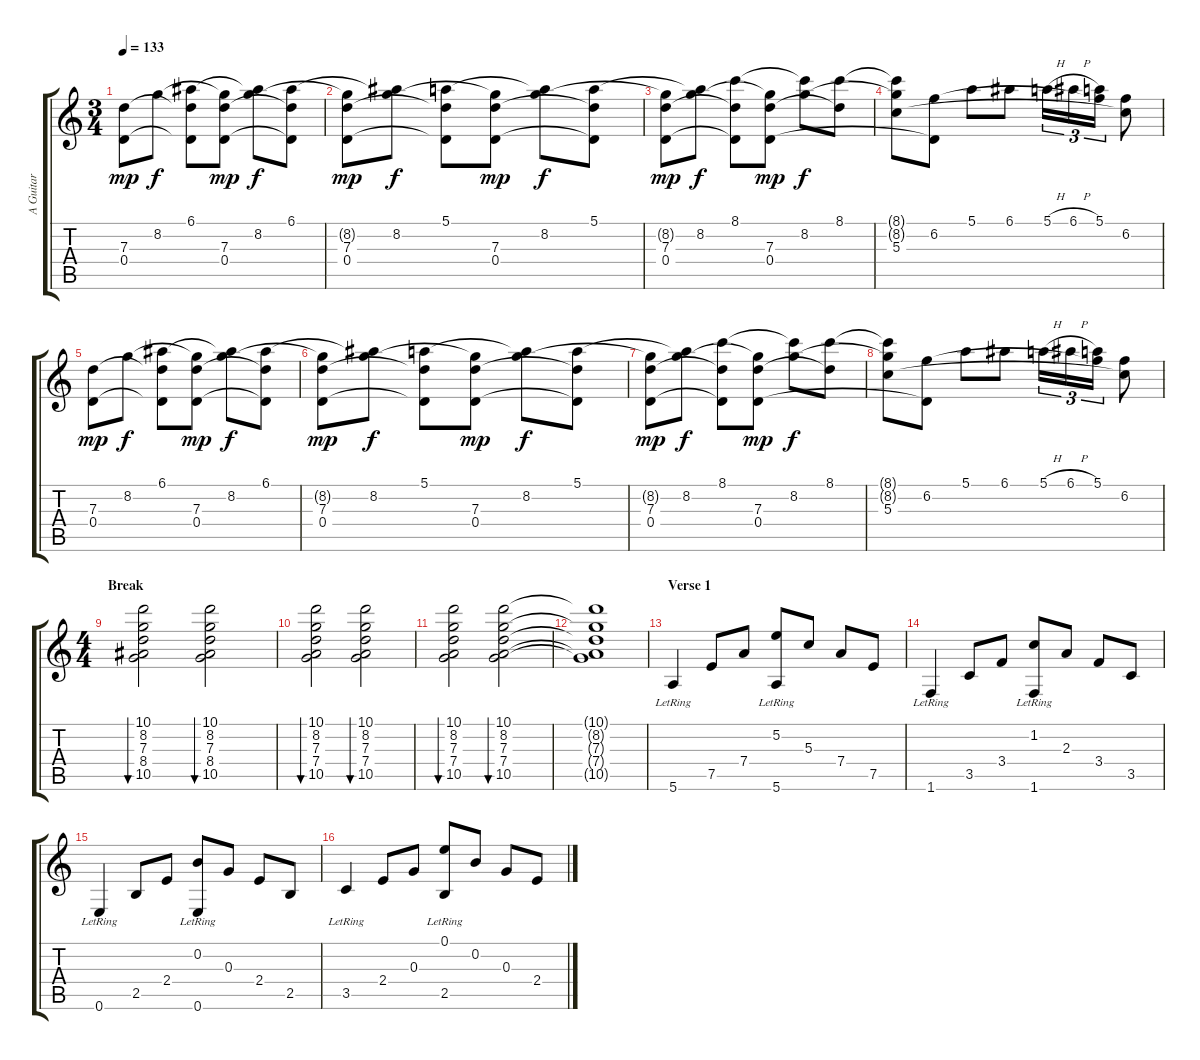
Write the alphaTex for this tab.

\track ("A Guitar" "A Guitar") {instrument acousticguitarsteel}
\staff {score tabs}
\tuning (E4 B3 G3 D3 A2 E2) {hide}
\ts (3 4)
\tempo 133
\clef g2
\ks c
(7.3 0.4).8{dy mp} 8.2.8{dy f} (6.1 7.3{t} 0.4{t}).8 (8.2{t} 7.3 0.4).8{dy mp} (6.1{t} 8.2).8{dy f} (6.1 7.3{t} 0.4{t}).8 |
(8.2{t} 7.3 0.4).8{dy mp} (6.1{t} 8.2).8{dy f} (5.1 7.3{t} 0.4{t}).8 (8.2{t} 7.3 0.4).8{dy mp} (5.1{t} 8.2).8{dy f} (5.1 7.3{t} 0.4{t}).8 |
(8.2{t} 7.3 0.4).8{dy mp} (5.1{t} 8.2).8{dy f} (8.1 7.3{t} 0.4{t}).8 (8.2{t} 7.3 0.4).8{dy mp} (8.1{t} 8.2).8{dy f} (8.1 7.3{t}).8 |
(8.1{t} 8.2{t} 5.3).8 (6.2 0.4{t}).8 5.1.8 6.1.8 5.1{h}.16{tu (3 2)} 6.1{h}.16{tu (3 2)} (5.1 6.2{t}).16{tu (3 2)} (6.2 5.3{t}).8 |
(7.3 0.4).8{dy mp} 8.2.8{dy f} (6.1 7.3{t} 0.4{t}).8 (8.2{t} 7.3 0.4).8{dy mp} (6.1{t} 8.2).8{dy f} (6.1 7.3{t} 0.4{t}).8 |
(8.2{t} 7.3 0.4).8{dy mp} (6.1{t} 8.2).8{dy f} (5.1 7.3{t} 0.4{t}).8 (8.2{t} 7.3 0.4).8{dy mp} (5.1{t} 8.2).8{dy f} (5.1 7.3{t} 0.4{t}).8 |
(8.2{t} 7.3 0.4).8{dy mp} (5.1{t} 8.2).8{dy f} (8.1 7.3{t} 0.4{t}).8 (8.2{t} 7.3 0.4).8{dy mp} (8.1{t} 8.2).8{dy f} (8.1 7.3{t}).8 |
(8.1{t} 8.2{t} 5.3).8 (6.2 0.4{t}).8 5.1.8 6.1.8 5.1{h}.16{tu (3 2)} 6.1{h}.16{tu (3 2)} (5.1 6.2{t}).16{tu (3 2)} (6.2 5.3{t}).8 |
\ts (4 4)
\section ("" "Break")
(10.1 8.2 7.3 8.4 10.5).2{bu 240 volume 12} (10.1 8.2 7.3 8.4 10.5).2{bu 240} |
(10.1 8.2 7.3 7.4 10.5).2{bu 240} (10.1 8.2 7.3 7.4 10.5).2{bu 240} |
(10.1 8.2 7.3 7.4 10.5).2{bu 240} (10.1 8.2 7.3 7.4 10.5).2{bu 240} |
(10.1{t} 8.2{t} 7.3{t} 7.4{t} 10.5{t}).1 |
\section ("" "Verse 1")
5.6{lr}.4 7.5.8 7.4.8 (5.2 5.6{lr}).8 5.3.8 7.4.8 7.5.8 |
1.6{lr}.4 3.5.8 3.4.8 (1.2 1.6{lr}).8 2.3.8 3.4.8 3.5.8 |
0.6{lr}.4 2.5.8 2.4.8 (0.2 0.6{lr}).8 0.3.8 2.4.8 2.5.8 |
3.5{lr}.4 2.4.8 0.3.8 (0.1 2.5{lr}).8 0.2.8 0.3.8 2.4.8
